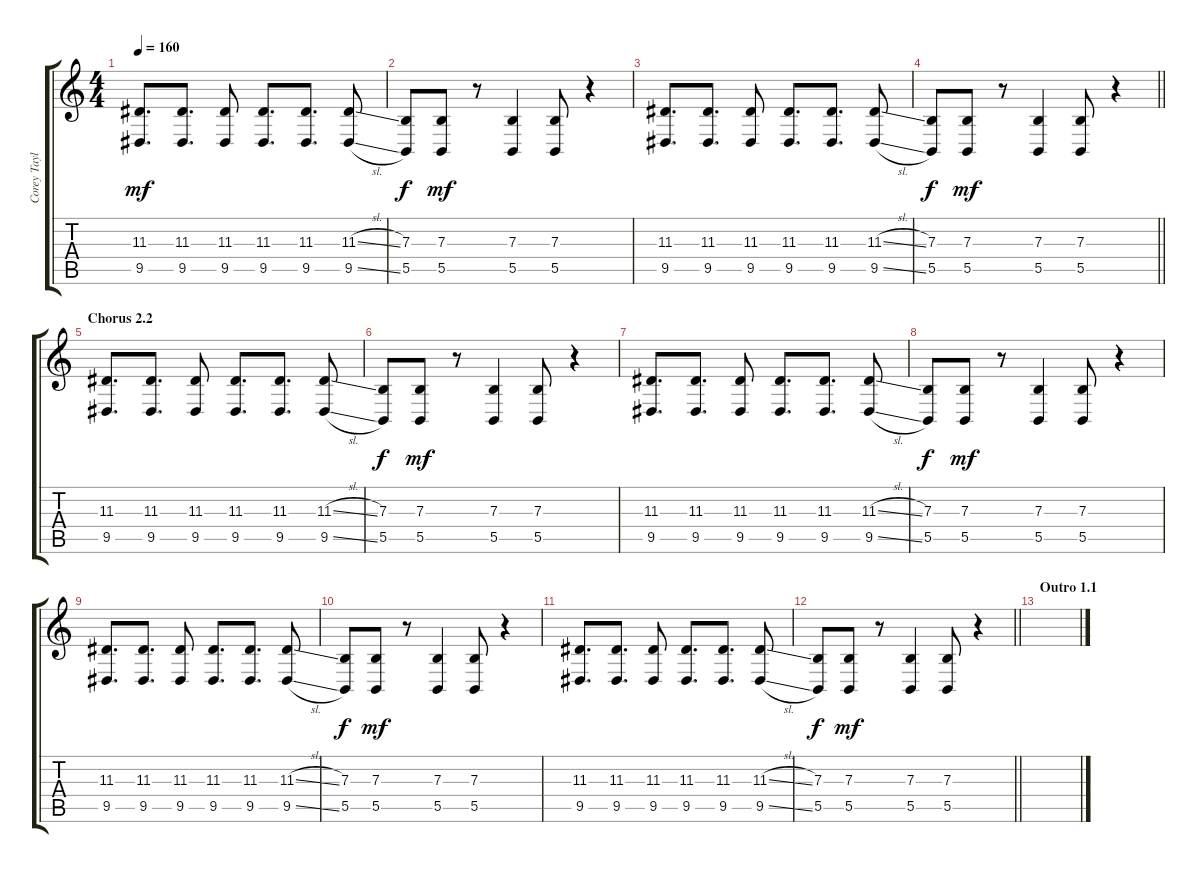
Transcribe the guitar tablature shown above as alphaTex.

\track ("Corey Taylor" "Corey Tayl") {instrument lead2sawtooth}
\staff {score tabs}
\tuning (Db4 Ab3 E3 B2 Gb2 B1) {hide}
\ts (4 4)
\tempo 160
\clef g2
\ks c
(11.3 9.5).8{d dy mf} (11.3 9.5).8{d} (11.3 9.5).8 (11.3 9.5).8{d} (11.3 9.5).8{d} (11.3{sl} 9.5{sl}).8 |
(7.3 5.5).8{dy f} (7.3 5.5).8{dy mf} r.8 (7.3 5.5).4 (7.3 5.5).8 r.4 |
(11.3 9.5).8{d} (11.3 9.5).8{d} (11.3 9.5).8 (11.3 9.5).8{d} (11.3 9.5).8{d} (11.3{sl} 9.5{sl}).8 |
\barLineRight lightlight
(7.3 5.5).8{dy f} (7.3 5.5).8{dy mf} r.8 (7.3 5.5).4 (7.3 5.5).8 r.4 |
\section ("" "Chorus 2.2")
(11.3 9.5).8{d} (11.3 9.5).8{d} (11.3 9.5).8 (11.3 9.5).8{d} (11.3 9.5).8{d} (11.3{sl} 9.5{sl}).8 |
(7.3 5.5).8{dy f} (7.3 5.5).8{dy mf} r.8 (7.3 5.5).4 (7.3 5.5).8 r.4 |
(11.3 9.5).8{d} (11.3 9.5).8{d} (11.3 9.5).8 (11.3 9.5).8{d} (11.3 9.5).8{d} (11.3{sl} 9.5{sl}).8 |
(7.3 5.5).8{dy f} (7.3 5.5).8{dy mf} r.8 (7.3 5.5).4 (7.3 5.5).8 r.4 |
(11.3 9.5).8{d} (11.3 9.5).8{d} (11.3 9.5).8 (11.3 9.5).8{d} (11.3 9.5).8{d} (11.3{sl} 9.5{sl}).8 |
(7.3 5.5).8{dy f} (7.3 5.5).8{dy mf} r.8 (7.3 5.5).4 (7.3 5.5).8 r.4 |
(11.3 9.5).8{d} (11.3 9.5).8{d} (11.3 9.5).8 (11.3 9.5).8{d} (11.3 9.5).8{d} (11.3{sl} 9.5{sl}).8 |
\barLineRight lightlight
(7.3 5.5).8{dy f} (7.3 5.5).8{dy mf} r.8 (7.3 5.5).4 (7.3 5.5).8 r.4 |
\section ("" "Outro 1.1")
